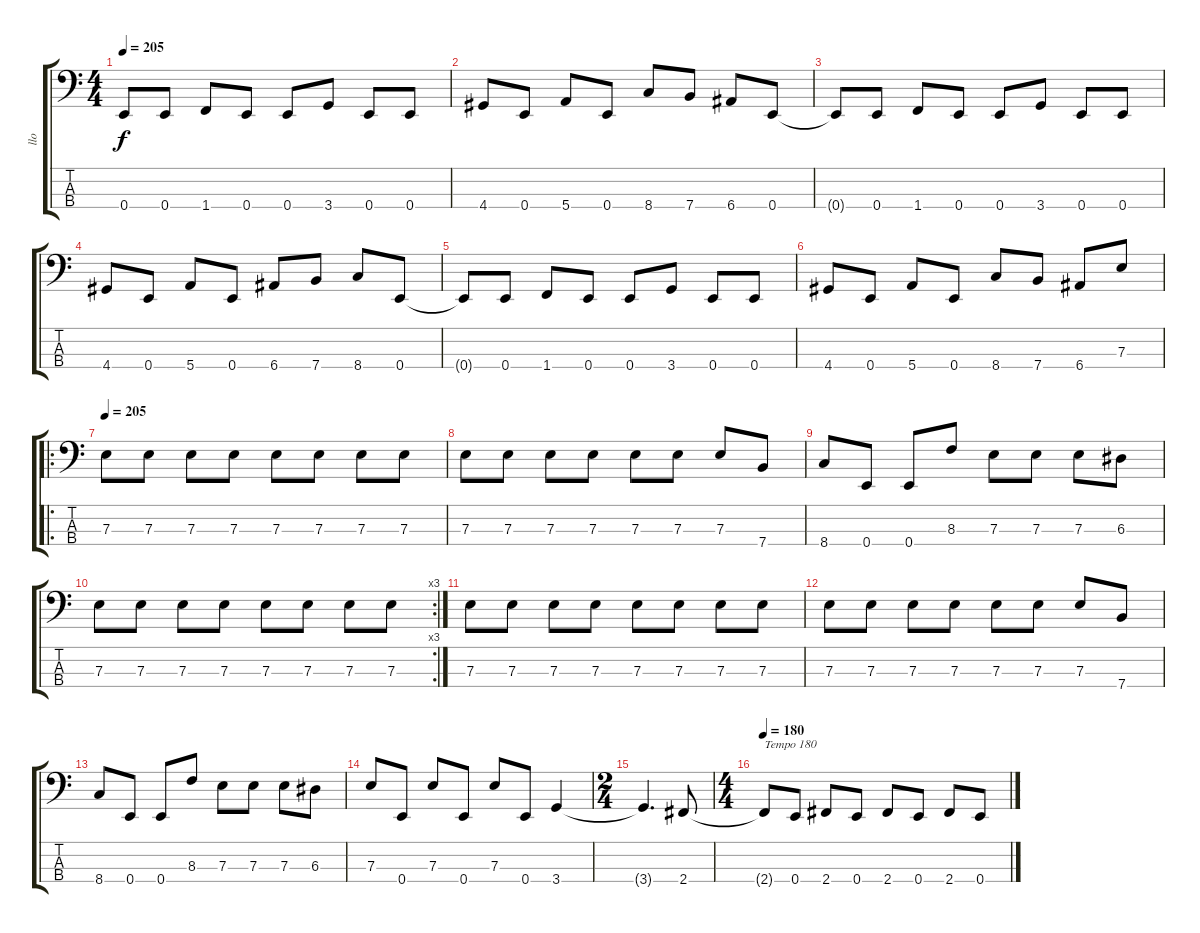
\track ("llo" "llo") {instrument electricbassfinger}
\staff {score tabs}
\tuning (G2 D2 A1 E1) {hide}
\ts (4 4)
\tempo 205
\clef f4
\ks c
0.4{t}.8{dy f} 0.4.8 1.4.8 0.4.8 0.4.8 3.4.8 0.4.8 0.4.8 |
4.4.8 0.4.8 5.4.8 0.4.8 8.4.8 7.4.8 6.4.8 0.4.8 |
0.4{t}.8 0.4.8 1.4.8 0.4.8 0.4.8 3.4.8 0.4.8 0.4.8 |
4.4.8 0.4.8 5.4.8 0.4.8 6.4.8 7.4.8 8.4.8 0.4.8 |
0.4{t}.8 0.4.8 1.4.8 0.4.8 0.4.8 3.4.8 0.4.8 0.4.8 |
4.4.8 0.4.8 5.4.8 0.4.8 8.4.8 7.4.8 6.4.8 7.3.8 |
\ro
\tempo 205
7.3.8 7.3.8 7.3.8 7.3.8 7.3.8 7.3.8 7.3.8 7.3.8 |
7.3.8 7.3.8 7.3.8 7.3.8 7.3.8 7.3.8 7.3.8 7.4.8 |
8.4.8 0.4.8 0.4.8 8.3.8 7.3.8 7.3.8 7.3.8 6.3.8 |
\rc 3
7.3.8 7.3.8 7.3.8 7.3.8 7.3.8 7.3.8 7.3.8 7.3.8 |
7.3.8 7.3.8 7.3.8 7.3.8 7.3.8 7.3.8 7.3.8 7.3.8 |
7.3.8 7.3.8 7.3.8 7.3.8 7.3.8 7.3.8 7.3.8 7.4.8 |
8.4.8 0.4.8 0.4.8 8.3.8 7.3.8 7.3.8 7.3.8 6.3.8 |
7.3.8 0.4.8 7.3.8 0.4.8 7.3.8 0.4.8 3.4.4 |
\ts (2 4)
3.4{t}.4{d} 2.4.8 |
\ts (4 4)
\tempo 180
2.4{t}.8{txt "Tempo 180"} 0.4.8 2.4.8 0.4.8 2.4.8 0.4.8 2.4.8 0.4.8
